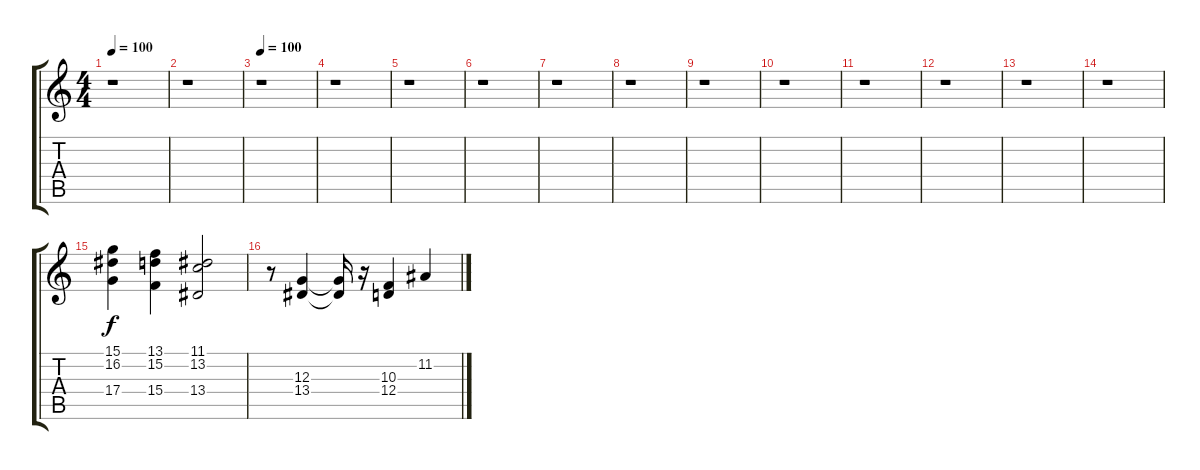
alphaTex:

\track "" {instrument piccolo}
\staff {score tabs}
\tuning (E4 B3 G3 D3 A2 E2) {hide}
\ts (4 4)
\tempo 100
\clef g2
\ks c
r.1{dy f} |
r.1 |
\tempo 100
r.1 |
r.1 |
r.1 |
r.1 |
r.1 |
r.1 |
r.1 |
r.1 |
r.1 |
r.1 |
r.1 |
r.1 |
(15.1 16.2 17.4).4 (13.1 15.2 15.4).4 (11.1 13.2 13.4).2 |
r.8 (12.3 13.4).4 (12.3{t} 13.4{t}).16 r.16 (10.3 12.4).4 11.2.4
